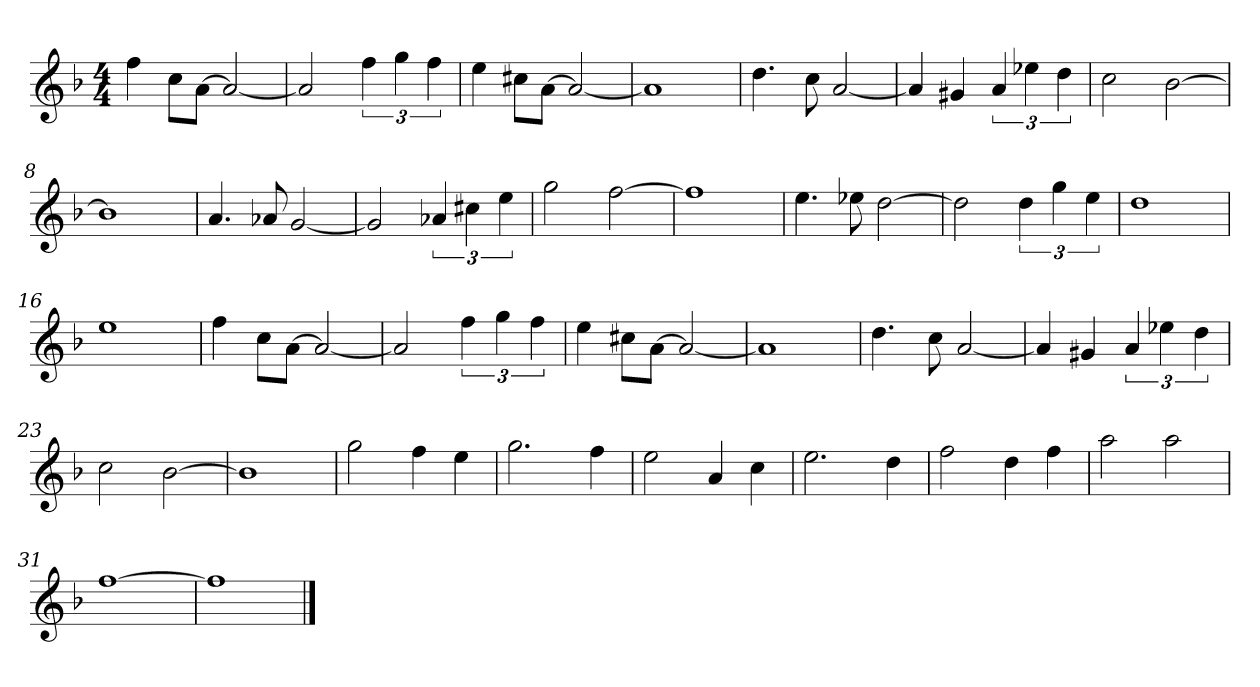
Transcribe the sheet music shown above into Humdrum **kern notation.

**kern
*part1
*staff1
*clefG2
*k[b-]
*F:
*M4/4
=1
4ff\
8cc\L
[8a\J
2a/_
=2
2a/]
6ff\
6gg\
6ff\
=3
4ee\
8cc#X\L
[8a\J
2a/_
=4
1a]
=5
4.dd\
8cc\
[2a/
=6
4a/]
4g#X/
6a/
6ee-X\
6dd\
!!LO:LB:g=z
=7
2cc\
[2b-\
=8
1b-]
=9
4.a/
8a-X/
[2g/
=10
2g/]
6a-X/
6cc#X\
6ee\
=11
2gg\
[2ff\
=12
1ff]
=13
4.ee\
8ee-X\
[2dd\
!!LO:LB:g=z
=14
2dd\]
6dd\
6gg\
6ee\
=15
1dd
=16
1ee
=17
4ff\
8cc\L
[8a\J
2a/_
=18
2a/]
6ff\
6gg\
6ff\
=19
4ee\
8cc#X\L
[8a\J
2a/_
!!LO:LB:g=z
=20
1a]
=21
4.dd\
8cc\
[2a/
=22
4a/]
4g#X/
6a/
6ee-X\
6dd\
=23
2cc\
[2b-\
=24
1b-]
=25
2gg\
4ff\
4ee\
=26
2.gg\
4ff\
!!LO:LB:g=z
=27
2ee\
4a/
4cc\
=28
2.ee\
4dd\
=29
2ff\
4dd\
4ff\
=30
2aa\
2aa\
=31
[1ff
=32
1ff]
==
*-
